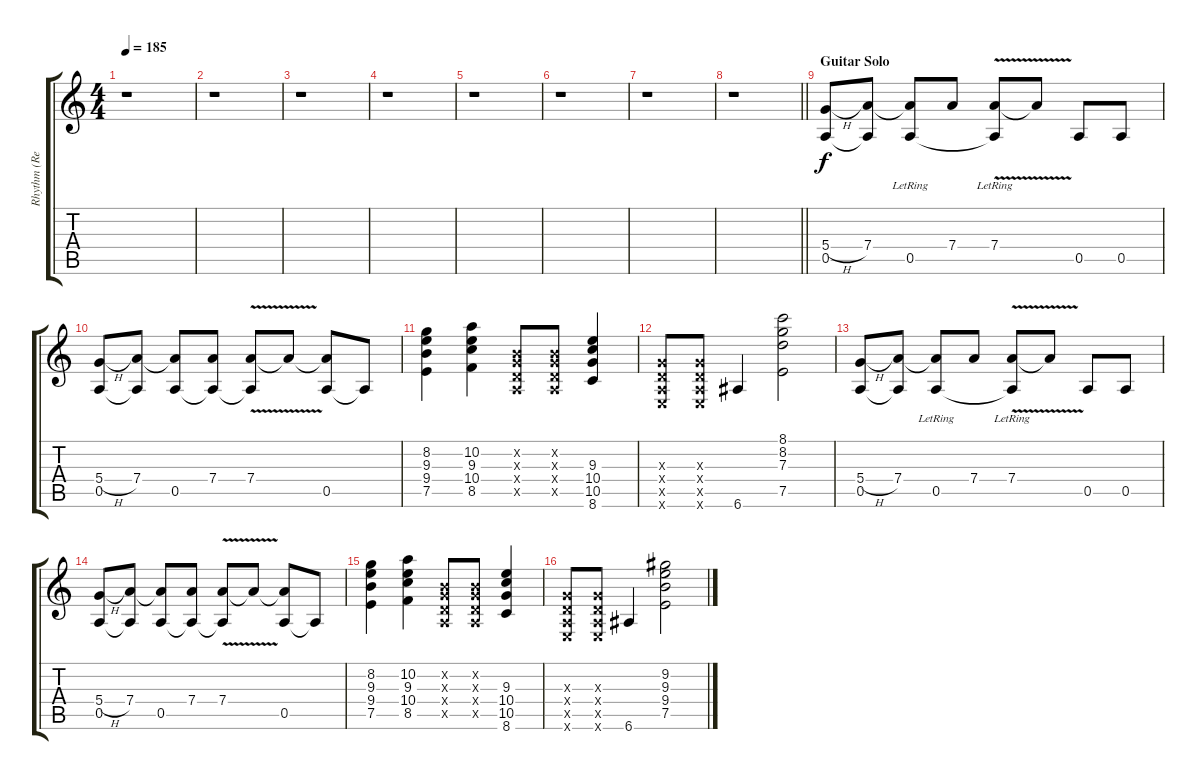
\track ("Rhythm (Retab)" "Rhythm (Re") {instrument overdrivenguitar}
\staff {score tabs}
\tuning (E4 B3 G3 D3 A2 E2) {hide}
\ts (4 4)
\tempo 185
\clef g2
\ks c
r.1{dy f} |
r.1 |
r.1 |
r.1 |
r.1 |
r.1 |
r.1 |
\barLineRight lightlight
r.1 |
\section ("" "Guitar Solo")
(5.4{h} 0.5).8 (7.4 0.5{t}).8 (7.4{t} 0.5{lr}).8 7.4.8 (7.4{v lr} 0.5{t}).8 7.4{t}.8 0.5.8 0.5.8 |
(5.4{h} 0.5).8 (7.4 0.5{t}).8 (7.4{t} 0.5).8 (7.4 0.5{t}).8 (7.4{v} 0.5{t}).8 7.4{t}.8 (7.4{t} 0.5).8 0.5{t}.8 |
(8.2 9.3 9.4 7.5).4 (10.2 9.3 10.4 8.5).4 (0.2{x} 0.3{x} 0.4{x} 0.5{x}).8 (0.2{x} 0.3{x} 0.4{x} 0.5{x}).8 (9.3 10.4 10.5 8.6).4 |
(0.3{x} 0.4{x} 0.5{x} 0.6{x}).8 (0.3{x} 0.4{x} 0.5{x} 0.6{x}).8 6.6.4 (8.1 8.2 7.3 7.5).2 |
(5.4{h} 0.5).8 (7.4 0.5{t}).8 (7.4{t} 0.5{lr}).8 7.4.8 (7.4{v lr} 0.5{t}).8 7.4{t}.8 0.5.8 0.5.8 |
(5.4{h} 0.5).8 (7.4 0.5{t}).8 (7.4{t} 0.5).8 (7.4 0.5{t}).8 (7.4{v} 0.5{t}).8 7.4{t}.8 (7.4{t} 0.5).8 0.5{t}.8 |
(8.2 9.3 9.4 7.5).4 (10.2 9.3 10.4 8.5).4 (0.2{x} 0.3{x} 0.4{x} 0.5{x}).8 (0.2{x} 0.3{x} 0.4{x} 0.5{x}).8 (9.3 10.4 10.5 8.6).4 |
(0.3{x} 0.4{x} 0.5{x} 0.6{x}).8 (0.3{x} 0.4{x} 0.5{x} 0.6{x}).8 6.6.4 (9.2 9.3 9.4 7.5).2
